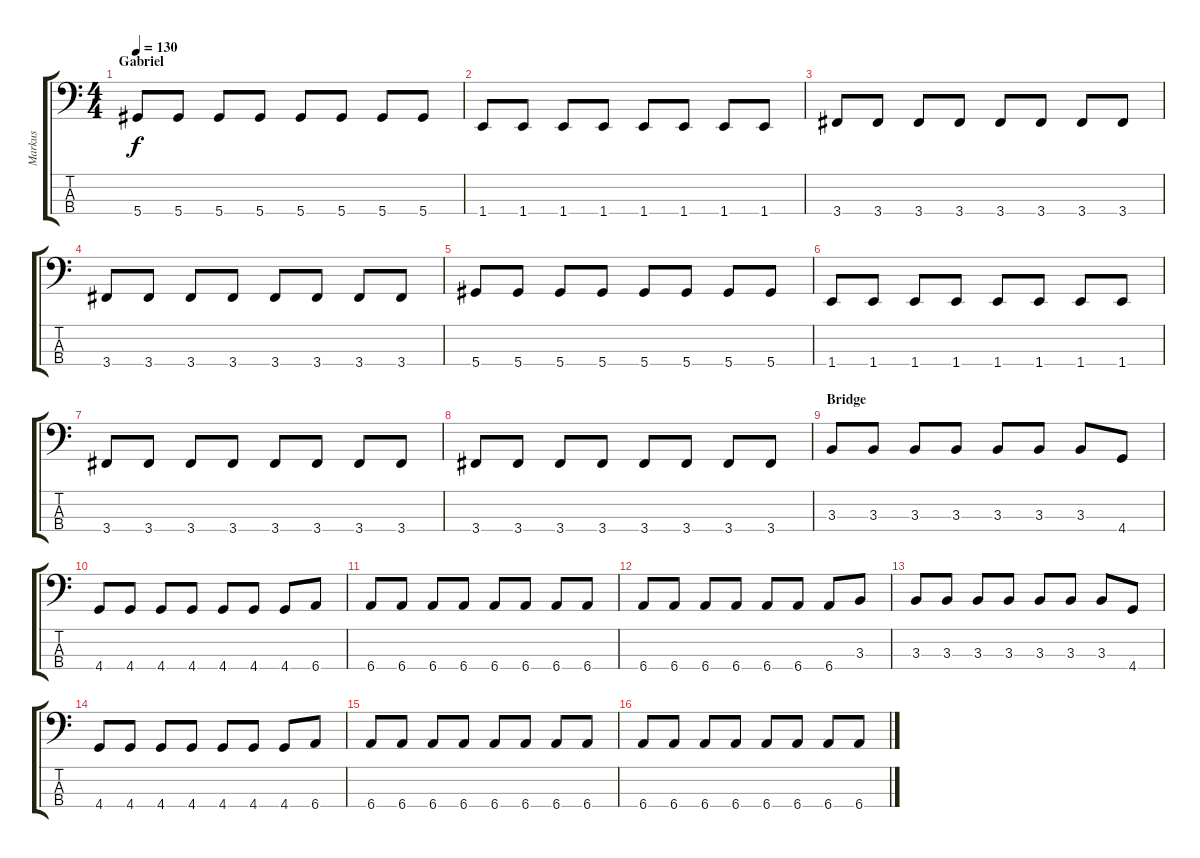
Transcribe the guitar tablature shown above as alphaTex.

\track ("Markus" "Markus") {instrument electricbassfinger}
\staff {score tabs}
\tuning (Gb2 Db2 Ab1 Eb1) {hide}
\ts (4 4)
\section ("" "Gabriel")
\tempo 130
\clef f4
\ks c
5.4.8{dy f} 5.4.8 5.4.8 5.4.8 5.4.8 5.4.8 5.4.8 5.4.8 |
1.4.8 1.4.8 1.4.8 1.4.8 1.4.8 1.4.8 1.4.8 1.4.8 |
3.4.8 3.4.8 3.4.8 3.4.8 3.4.8 3.4.8 3.4.8 3.4.8 |
3.4.8 3.4.8 3.4.8 3.4.8 3.4.8 3.4.8 3.4.8 3.4.8 |
5.4.8 5.4.8 5.4.8 5.4.8 5.4.8 5.4.8 5.4.8 5.4.8 |
1.4.8 1.4.8 1.4.8 1.4.8 1.4.8 1.4.8 1.4.8 1.4.8 |
3.4.8 3.4.8 3.4.8 3.4.8 3.4.8 3.4.8 3.4.8 3.4.8 |
3.4.8 3.4.8 3.4.8 3.4.8 3.4.8 3.4.8 3.4.8 3.4.8 |
\section ("" "Bridge")
3.3.8 3.3.8 3.3.8 3.3.8 3.3.8 3.3.8 3.3.8 4.4.8 |
4.4.8 4.4.8 4.4.8 4.4.8 4.4.8 4.4.8 4.4.8 6.4.8 |
6.4.8 6.4.8 6.4.8 6.4.8 6.4.8 6.4.8 6.4.8 6.4.8 |
6.4.8 6.4.8 6.4.8 6.4.8 6.4.8 6.4.8 6.4.8 3.3.8 |
3.3.8 3.3.8 3.3.8 3.3.8 3.3.8 3.3.8 3.3.8 4.4.8 |
4.4.8 4.4.8 4.4.8 4.4.8 4.4.8 4.4.8 4.4.8 6.4.8 |
6.4.8 6.4.8 6.4.8 6.4.8 6.4.8 6.4.8 6.4.8 6.4.8 |
6.4.8 6.4.8 6.4.8 6.4.8 6.4.8 6.4.8 6.4.8 6.4.8
